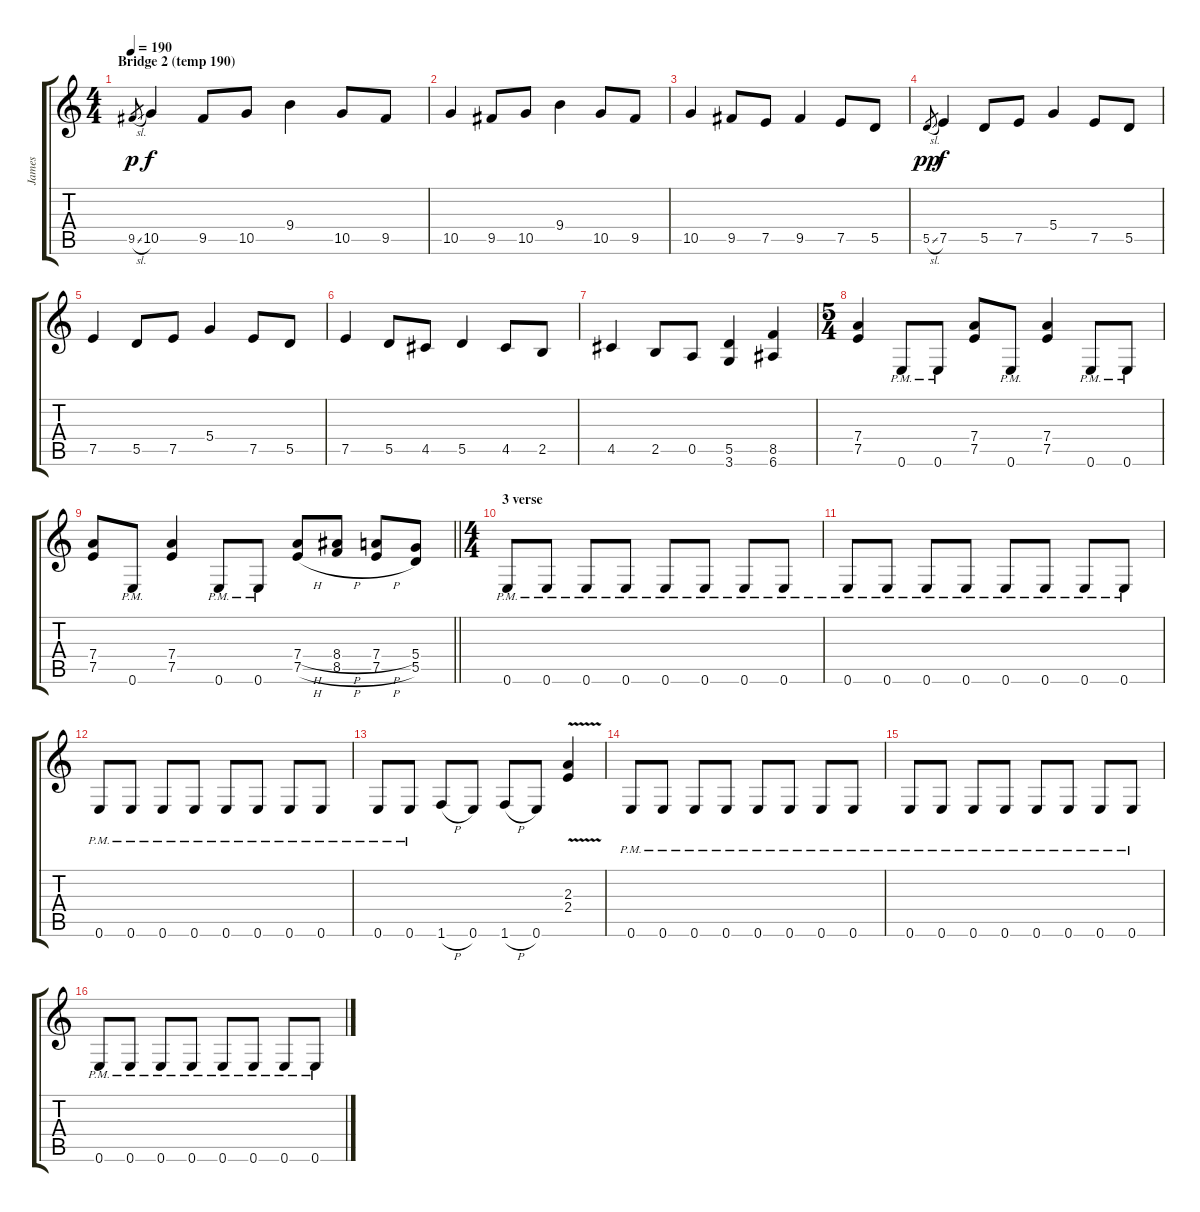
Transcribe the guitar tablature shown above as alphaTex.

\track ("James" "James") {instrument distortionguitar}
\staff {score tabs}
\tuning (E4 B3 G3 D3 A2 E2) {hide}
\ts (4 4)
\section ("" "Bridge 2 (temp 190)")
\tempo 190
\clef g2
\ks c
9.5{sl}.8{gr dy p} 10.5.4{dy f} 9.5.8 10.5.8 9.4.4 10.5.8 9.5.8 |
10.5.4 9.5.8 10.5.8 9.4.4 10.5.8 9.5.8 |
10.5.4 9.5.8 7.5.8 9.5.4 7.5.8 5.5.8 |
5.5{sl}.8{gr dy pp} 7.5.4{dy f} 5.5.8 7.5.8 5.4.4 7.5.8 5.5.8 |
7.5.4 5.5.8 7.5.8 5.4.4 7.5.8 5.5.8 |
7.5.4 5.5.8 4.5.8 5.5.4 4.5.8 2.5.8 |
4.5.4 2.5.8 0.5.8 (5.5 3.6).4 (8.5 6.6).4 |
\ts (5 4)
(7.4 7.5).4 0.6{pm}.8 0.6{pm}.8 (7.4 7.5).8 0.6{pm}.8 (7.4 7.5).4 0.6{pm}.8 0.6{pm}.8 |
\barLineRight lightlight
(7.4 7.5).8 0.6{pm}.8 (7.4 7.5).4 0.6{pm}.8 0.6{pm}.8 (7.4{h} 7.5{h}).8 (8.4{h} 8.5{h}).8 (7.4{h} 7.5{h}).8 (5.4 5.5).8 |
\ts (4 4)
\section ("" "3 verse")
0.6{pm}.8 0.6{pm}.8 0.6{pm}.8 0.6{pm}.8 0.6{pm}.8 0.6{pm}.8 0.6{pm}.8 0.6{pm}.8 |
0.6{pm}.8 0.6{pm}.8 0.6{pm}.8 0.6{pm}.8 0.6{pm}.8 0.6{pm}.8 0.6{pm}.8 0.6{pm}.8 |
0.6{pm}.8 0.6{pm}.8 0.6{pm}.8 0.6{pm}.8 0.6{pm}.8 0.6{pm}.8 0.6{pm}.8 0.6{pm}.8 |
0.6{pm}.8 0.6{pm}.8 1.6{h}.8 0.6.8 1.6{h}.8 0.6.8 (2.3{v} 2.4{v}).4 |
0.6{pm}.8 0.6{pm}.8 0.6{pm}.8 0.6{pm}.8 0.6{pm}.8 0.6{pm}.8 0.6{pm}.8 0.6{pm}.8 |
0.6{pm}.8 0.6{pm}.8 0.6{pm}.8 0.6{pm}.8 0.6{pm}.8 0.6{pm}.8 0.6{pm}.8 0.6{pm}.8 |
0.6{pm}.8 0.6{pm}.8 0.6{pm}.8 0.6{pm}.8 0.6{pm}.8 0.6{pm}.8 0.6{pm}.8 0.6{pm}.8
